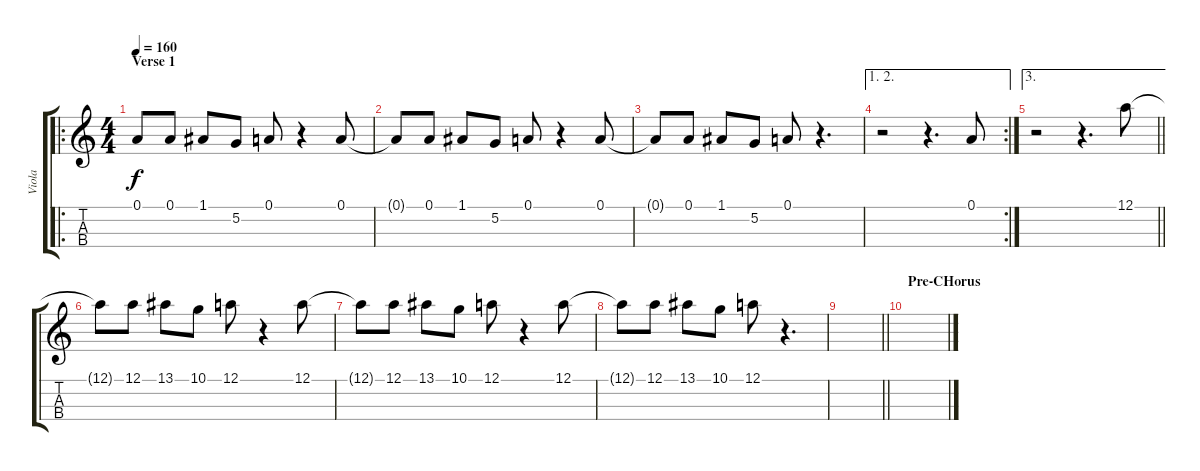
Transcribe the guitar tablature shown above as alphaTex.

\track ("Viola" "Viola") {instrument viola}
\staff {score tabs}
\tuning (A4 D4 G3 C3) {hide}
\ro
\ts (4 4)
\section ("" "Verse 1")
\tempo 160
\clef g2
\ks c
0.1{t}.8{dy f} 0.1.8 1.1.8 5.2.8 0.1.8 r.4 0.1.8 |
0.1{t}.8 0.1.8 1.1.8 5.2.8 0.1.8 r.4 0.1.8 |
0.1{t}.8 0.1.8 1.1.8 5.2.8 0.1.8 r.4{d} |
\ae (1 2)
\rc 2
r.2 r.4{d} 0.1.8 |
\ae 3
\barLineRight lightlight
r.2 r.4{d} 12.1.8 |
12.1{t}.8 12.1.8 13.1.8 10.1.8 12.1.8 r.4 12.1.8 |
12.1{t}.8 12.1.8 13.1.8 10.1.8 12.1.8 r.4 12.1.8 |
12.1{t}.8 12.1.8 13.1.8 10.1.8 12.1.8 r.4{d} |
\barLineRight lightlight
|
\section ("" "Pre-CHorus")
